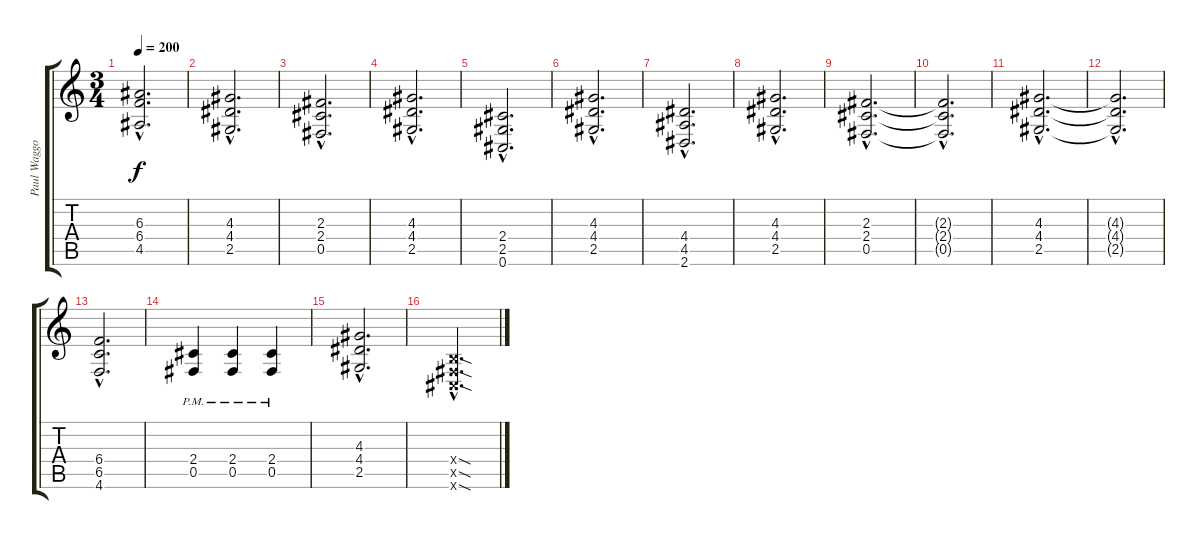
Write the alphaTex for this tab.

\track ("Paul Waggoner Rhythm Gtr." "Paul Waggo") {instrument distortionguitar}
\staff {score tabs}
\tuning (Db4 Ab3 E3 B2 Gb2 Db2) {hide}
\ts (3 4)
\tempo 200
\clef g2
\ks c
(6.3{hac} 6.4{hac} 4.5{hac}).2{d dy f} |
(4.3{hac} 4.4{hac} 2.5{hac}).2{d} |
(2.3{hac} 2.4{hac} 0.5{hac}).2{d} |
(4.3{hac} 4.4{hac} 2.5{hac}).2{d} |
(2.4{hac} 2.5{hac} 0.6{hac}).2{d} |
(4.3{hac} 4.4{hac} 2.5{hac}).2{d} |
(4.4{hac} 4.5{hac} 2.6{hac}).2{d} |
(4.3{hac} 4.4{hac} 2.5{hac}).2{d} |
(2.3{hac} 2.4{hac} 0.5{hac}).2{d} |
(2.3{hac t} 2.4{hac t} 0.5{hac t}).2{d} |
(4.3{hac} 4.4{hac} 2.5{hac}).2{d} |
(4.3{hac t} 4.4{hac t} 2.5{hac t}).2{d} |
(6.4{hac} 6.5{hac} 4.6{hac}).2{d} |
(2.4{pm} 0.5{pm}).4 (2.4{pm} 0.5{pm}).4 (2.4{pm} 0.5{pm}).4 |
(4.3{hac} 4.4{hac} 2.5{hac}).2{d} |
(0.4{sod hac x} 0.5{sod hac x} 0.6{sod hac x}).2{d}
